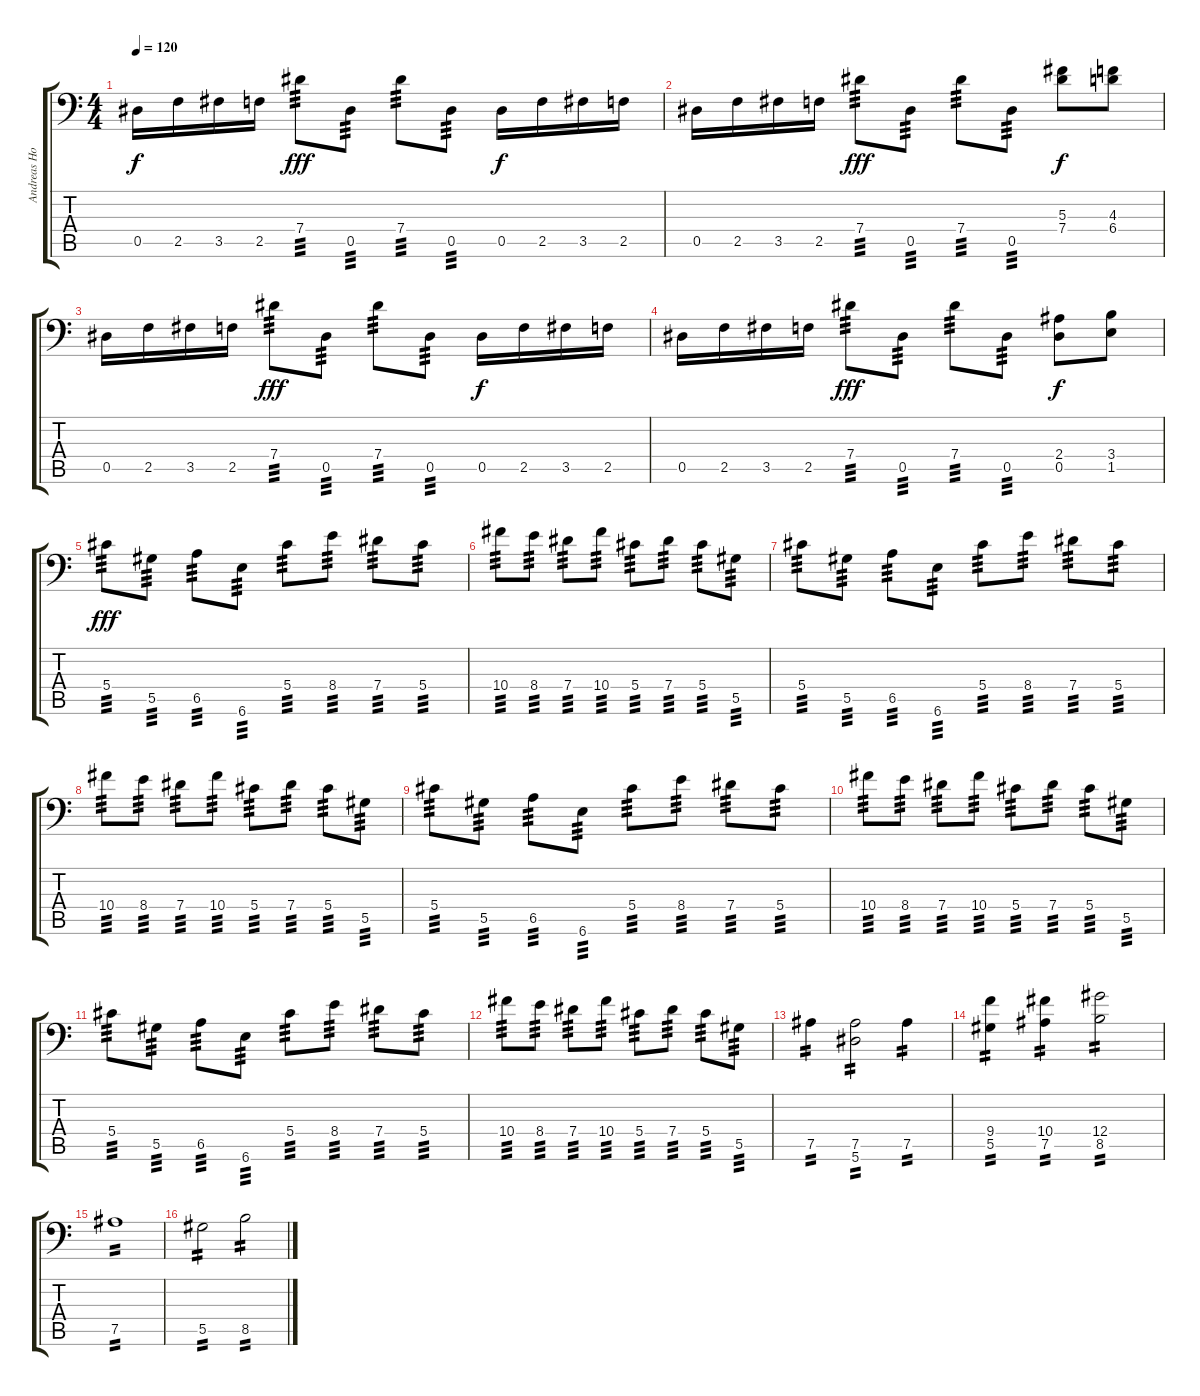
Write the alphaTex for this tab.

\track ("Andreas Holma" "Andreas Ho") {instrument distortionguitar}
\staff {score tabs}
\tuning (Bb3 F3 Db3 Ab2 Eb2 Bb1) {hide}
\ts (4 4)
\tempo 120
\clef f4
\ks c
0.5.16{dy f} 2.5.16 3.5.16 2.5.16 7.4.8{tp 3 dy fff} 0.5.8{tp 3} 7.4.8{tp 3} 0.5.8{tp 3} 0.5.16{dy f} 2.5.16 3.5.16 2.5.16 |
0.5.16 2.5.16 3.5.16 2.5.16 7.4.8{tp 3 dy fff} 0.5.8{tp 3} 7.4.8{tp 3} 0.5.8{tp 3} (5.3 7.4).8{dy f} (4.3 6.4).8 |
0.5.16 2.5.16 3.5.16 2.5.16 7.4.8{tp 3 dy fff} 0.5.8{tp 3} 7.4.8{tp 3} 0.5.8{tp 3} 0.5.16{dy f} 2.5.16 3.5.16 2.5.16 |
0.5.16 2.5.16 3.5.16 2.5.16 7.4.8{tp 3 dy fff} 0.5.8{tp 3} 7.4.8{tp 3} 0.5.8{tp 3} (2.4 0.5).8{dy f} (3.4 1.5).8 |
5.4.8{tp 3 dy fff} 5.5.8{tp 3} 6.5.8{tp 3} 6.6.8{tp 3} 5.4.8{tp 3} 8.4.8{tp 3} 7.4.8{tp 3} 5.4.8{tp 3} |
10.4.8{tp 3} 8.4.8{tp 3} 7.4.8{tp 3} 10.4.8{tp 3} 5.4.8{tp 3} 7.4.8{tp 3} 5.4.8{tp 3} 5.5.8{tp 3} |
5.4.8{tp 3} 5.5.8{tp 3} 6.5.8{tp 3} 6.6.8{tp 3} 5.4.8{tp 3} 8.4.8{tp 3} 7.4.8{tp 3} 5.4.8{tp 3} |
10.4.8{tp 3} 8.4.8{tp 3} 7.4.8{tp 3} 10.4.8{tp 3} 5.4.8{tp 3} 7.4.8{tp 3} 5.4.8{tp 3} 5.5.8{tp 3} |
5.4.8{tp 3} 5.5.8{tp 3} 6.5.8{tp 3} 6.6.8{tp 3} 5.4.8{tp 3} 8.4.8{tp 3} 7.4.8{tp 3} 5.4.8{tp 3} |
10.4.8{tp 3} 8.4.8{tp 3} 7.4.8{tp 3} 10.4.8{tp 3} 5.4.8{tp 3} 7.4.8{tp 3} 5.4.8{tp 3} 5.5.8{tp 3} |
5.4.8{tp 3} 5.5.8{tp 3} 6.5.8{tp 3} 6.6.8{tp 3} 5.4.8{tp 3} 8.4.8{tp 3} 7.4.8{tp 3} 5.4.8{tp 3} |
10.4.8{tp 3} 8.4.8{tp 3} 7.4.8{tp 3} 10.4.8{tp 3} 5.4.8{tp 3} 7.4.8{tp 3} 5.4.8{tp 3} 5.5.8{tp 3} |
7.5.4{tp 2} (7.5 5.6).2{tp 2} 7.5.4{tp 2} |
(9.4 5.5).4{tp 2} (10.4 7.5).4{tp 2} (12.4 8.5).2{tp 2} |
7.5.1{tp 2} |
5.5.2{tp 2} 8.5.2{tp 2}
